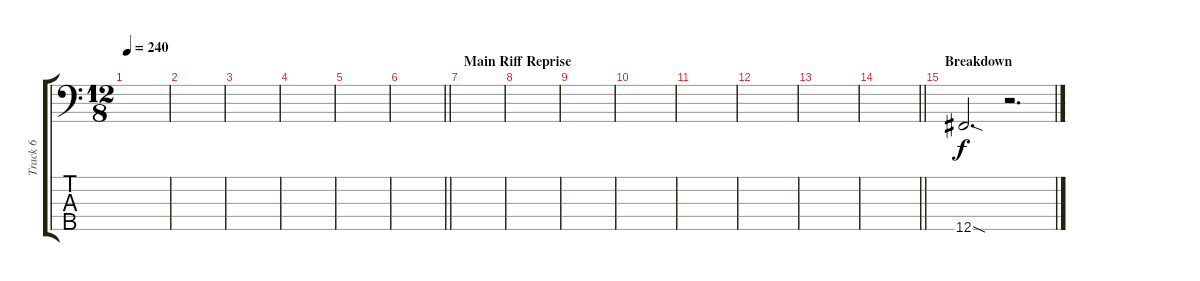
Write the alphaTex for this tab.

\track ("Track 6" "Track 6") {instrument fretlessbass}
\staff {score tabs}
\tuning (D2 A1 E1 B0 Gb0) {hide}
\ts (12 8)
\tempo 240
\clef f4
\ks c
|
|
|
|
|
\barLineRight lightlight
|
\section ("" "Main Riff Reprise")
|
|
|
|
|
|
|
\barLineRight lightlight
|
\section ("" "Breakdown")
12.5{sod}.2{d} r.2{d}
